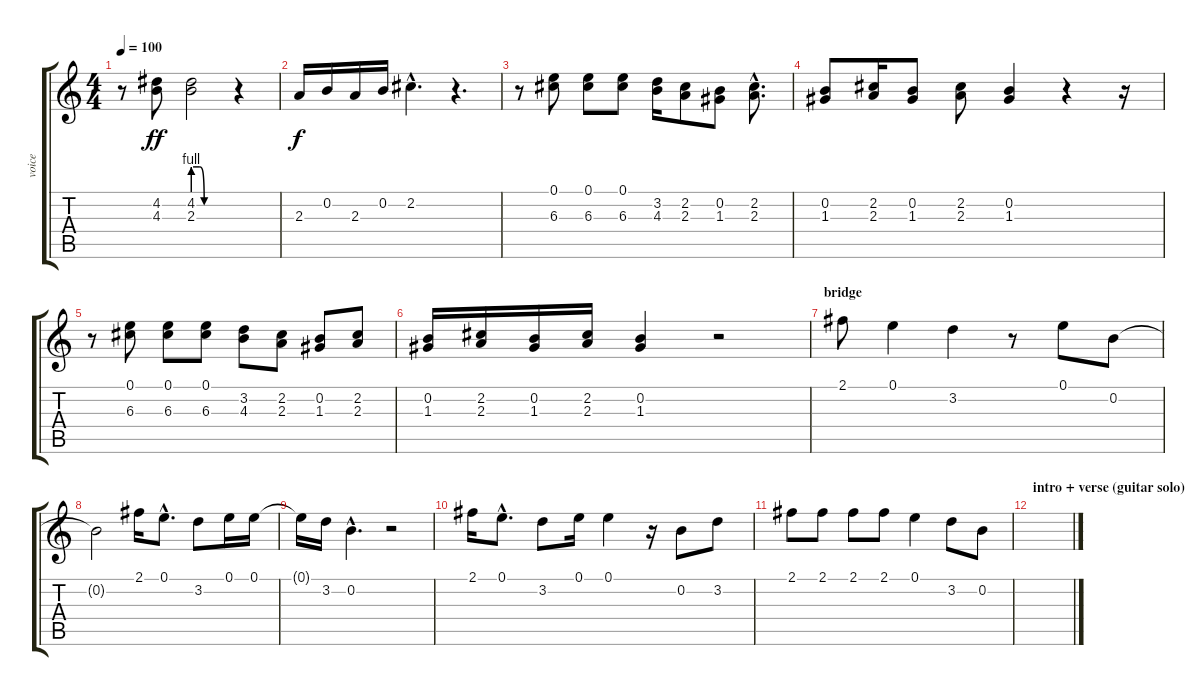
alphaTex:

\track ("voice" "voice") {instrument electricguitarclean}
\staff {score tabs}
\tuning (E4 B3 G3 D3 A2 E2) {hide}
\ts (4 4)
\tempo 100
\clef g2
\ks c
r.8{dy f} (4.2 4.3).8{dy ff} (4.2 2.3{be (custom 0 4 11 4 18 0 60 0)}).2 r.4 |
2.3.16{dy f} 0.2.16 2.3.16 0.2.16 2.2{hac}.4{d} r.4{d} |
r.8 (0.1 6.3).8 (0.1 6.3).8 (0.1 6.3).8 (3.2 4.3).16 (2.2 2.3).8 (0.2 1.3).8 (2.2{hac} 2.3{hac}).8{d} |
(0.2 1.3).8 (2.2 2.3).16 (0.2 1.3).8 (2.2 2.3).8 (0.2 1.3).4 r.4 r.16 |
r.8 (0.1 6.3).8 (0.1 6.3).8 (0.1 6.3).8 (3.2 4.3).8 (2.2 2.3).8 (0.2 1.3).8 (2.2 2.3).8 |
(0.2 1.3).16 (2.2 2.3).16 (0.2 1.3).16 (2.2 2.3).16 (0.2 1.3).4 r.2 |
\section ("" "bridge")
2.1.8 0.1.4 3.2.4 r.8 0.1.8 0.2.8 |
0.2{t}.2 2.1.16 0.1{hac}.8{d} 3.2.8 0.1.16 0.1.16 |
0.1{t}.16 3.2.16 0.2{hac}.4{d} r.2 |
2.1.16 0.1{hac}.8{d} 3.2.8 0.1.16 0.1.4 r.16 0.2.8 3.2.8 |
2.1.8 2.1.8 2.1.8 2.1.8 0.1.4 3.2.8 0.2.8 |
\section ("" "intro + verse (guitar solo)")
